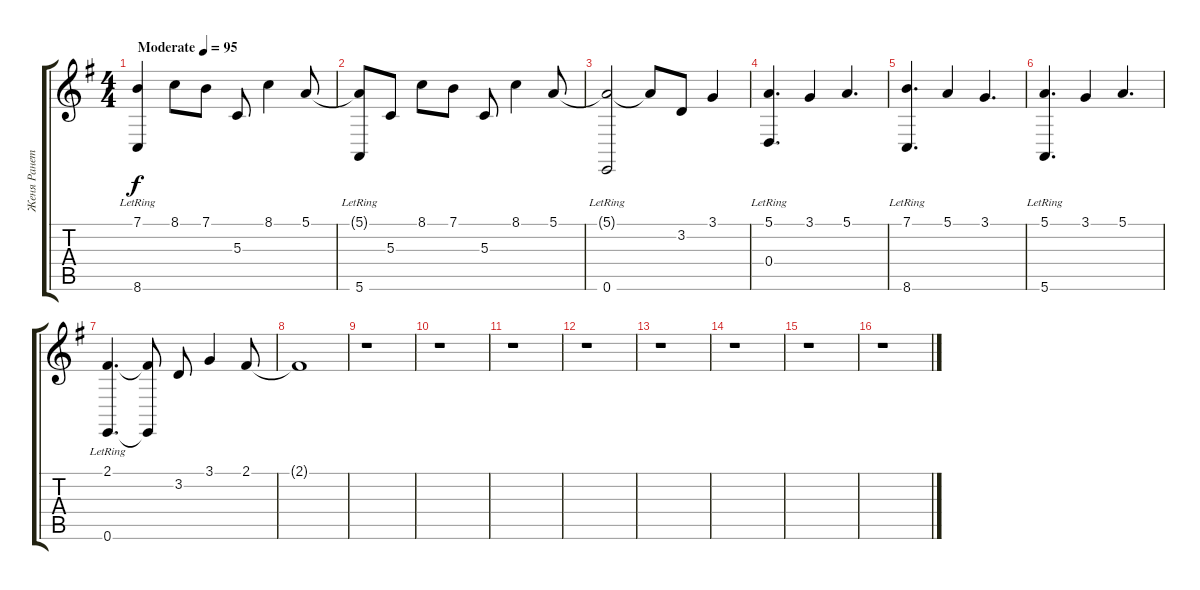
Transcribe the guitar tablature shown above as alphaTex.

\track ("Женя Ранетка" "Женя Ранет") {instrument brightacousticpiano}
\staff {score tabs}
\tuning (E4 B3 G3 D3 A2 E2) {hide}
\ts (4 4)
\tempo (95 "Moderate")
\clef g2
\ks eminor
(7.1{lr} 8.6{lr}).4{dy f instrument brightacousticpiano} 8.1.8 7.1.8 5.3.8 8.1.4 5.1.8 |
(5.1{t} 5.6{lr}).8 5.3.8 8.1.8 7.1.8 5.3.8 8.1.4 5.1.8 |
(5.1{t} 0.6{lr}).2 5.1{t}.8 3.2.8 3.1.4 |
(5.1 0.4{lr}).4{d} 3.1.4 5.1.4{d} |
(7.1 8.6{lr}).4{d} 5.1.4 3.1.4{d} |
(5.1 5.6{lr}).4{d} 3.1.4 5.1.4{d} |
(2.1 0.6{lr}).4{d} (2.1{t} 0.6{t}).8 3.2.8 3.1.4 2.1.8 |
2.1{t}.1 |
r.1 |
r.1 |
r.1 |
r.1 |
r.1 |
r.1 |
r.1 |
r.1
